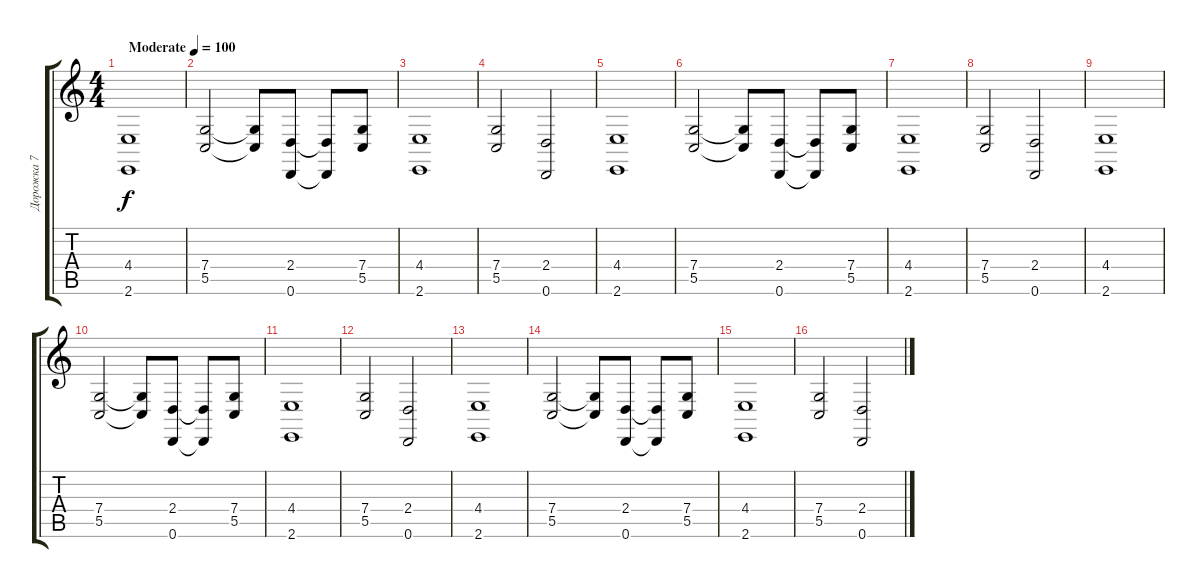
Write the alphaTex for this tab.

\track ("Дорожка 7" "Дорожка 7") {instrument rockorgan}
\staff {score tabs}
\tuning (D4 A3 F3 C3 G2 D2) {hide}
\ts (4 4)
\tempo (100 "Moderate")
\clef g2
\ks c
(4.4 2.6).1{dy f instrument rockorgan} |
(7.4 5.5).2 (7.4{t} 5.5{t}).8 (2.4 0.6).8 (2.4{t} 0.6{t}).8 (7.4 5.5).8 |
(4.4 2.6).1 |
(7.4 5.5).2 (2.4 0.6).2 |
(4.4 2.6).1 |
(7.4 5.5).2 (7.4{t} 5.5{t}).8 (2.4 0.6).8 (2.4{t} 0.6{t}).8 (7.4 5.5).8 |
(4.4 2.6).1 |
(7.4 5.5).2 (2.4 0.6).2 |
(4.4 2.6).1 |
(7.4 5.5).2 (7.4{t} 5.5{t}).8 (2.4 0.6).8 (2.4{t} 0.6{t}).8 (7.4 5.5).8 |
(4.4 2.6).1 |
(7.4 5.5).2 (2.4 0.6).2 |
(4.4 2.6).1 |
(7.4 5.5).2 (7.4{t} 5.5{t}).8 (2.4 0.6).8 (2.4{t} 0.6{t}).8 (7.4 5.5).8 |
(4.4 2.6).1 |
(7.4 5.5).2 (2.4 0.6).2
